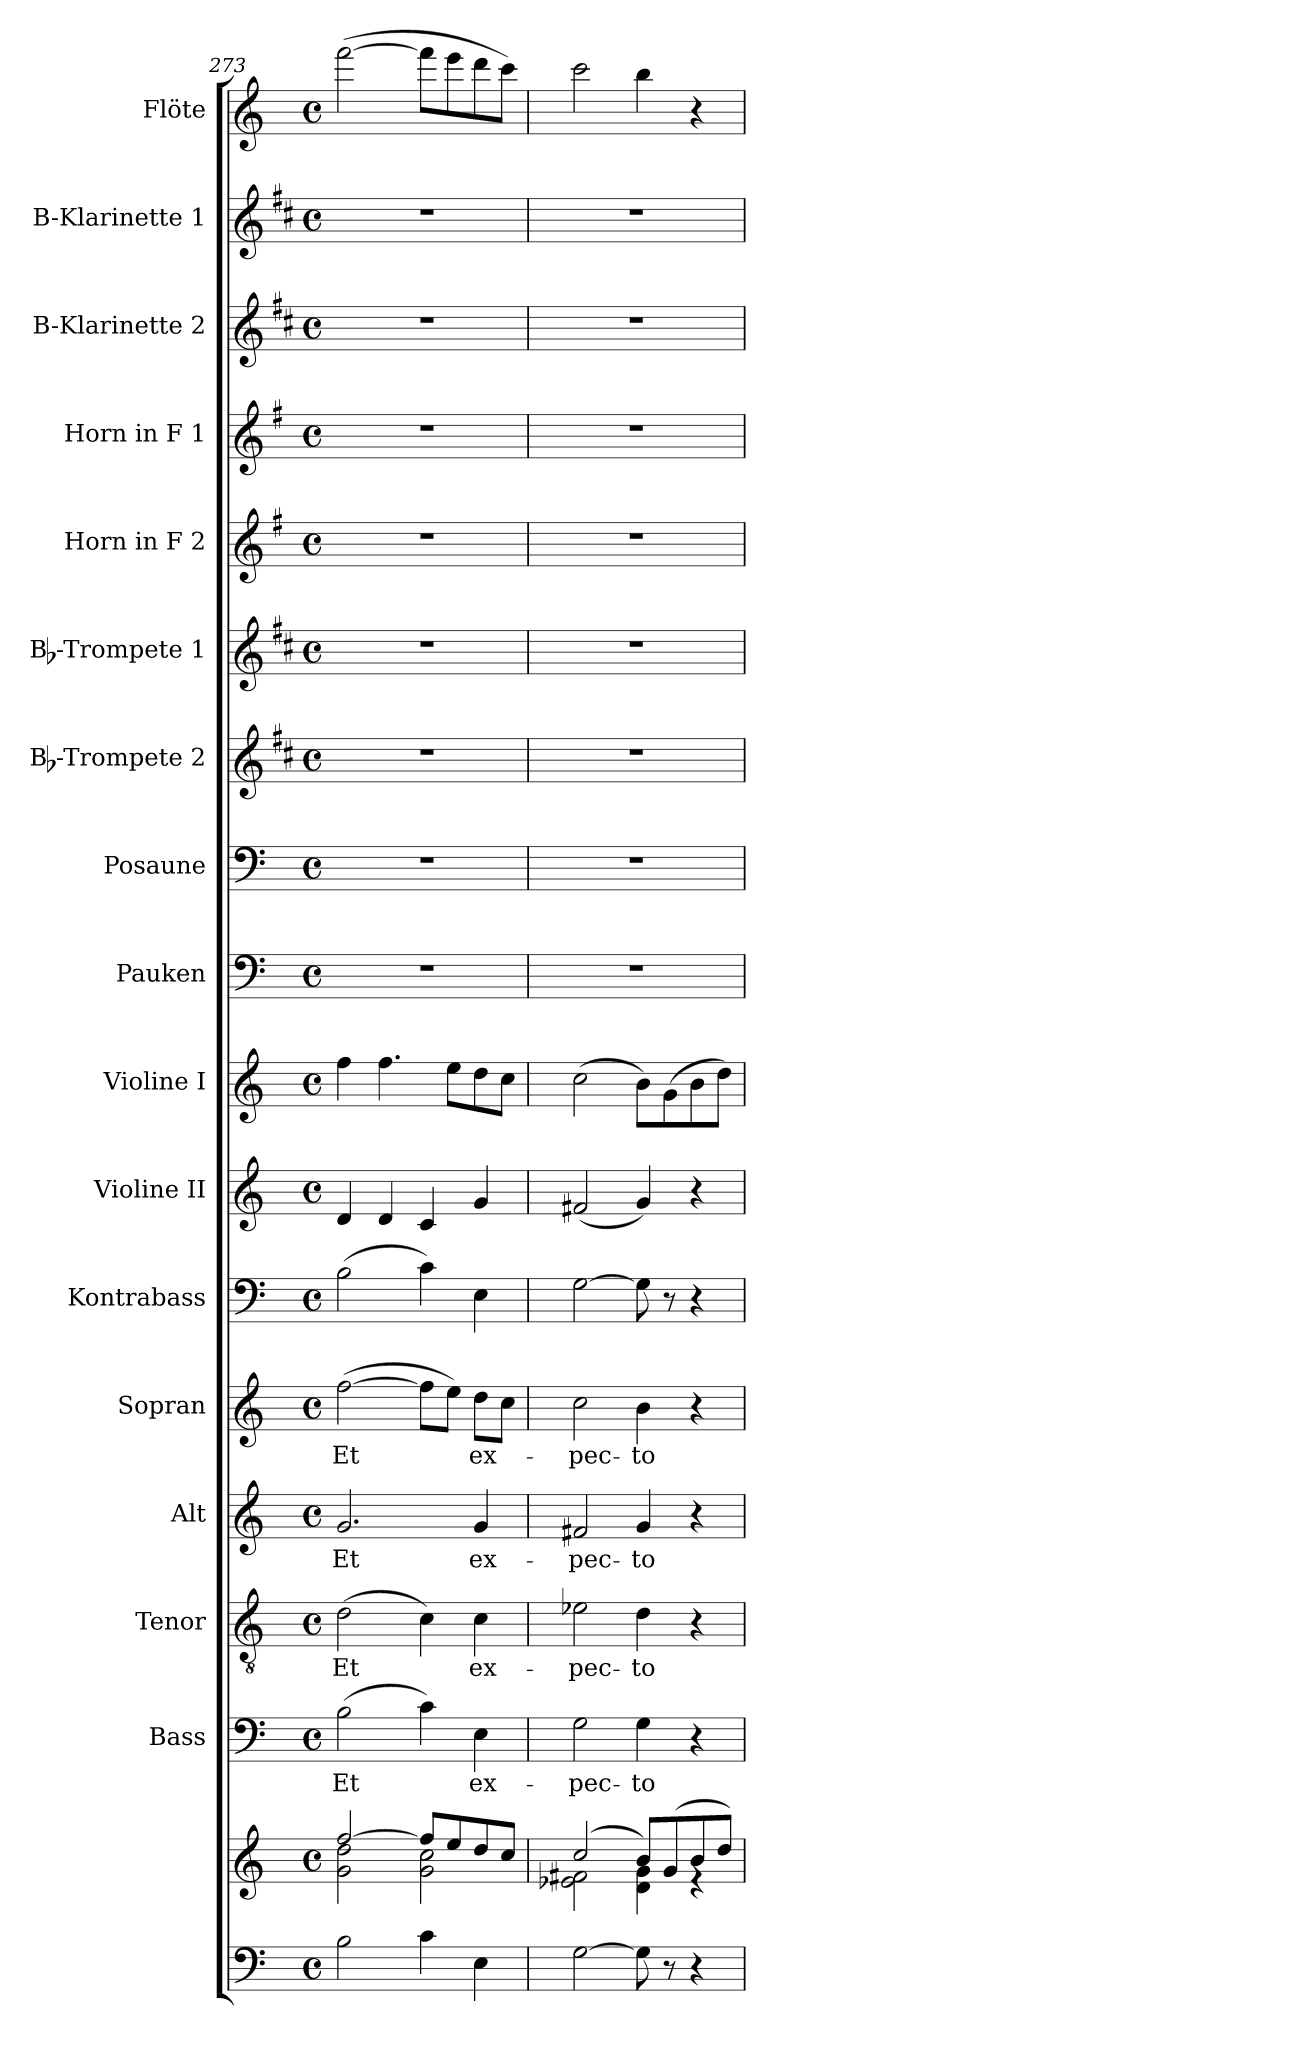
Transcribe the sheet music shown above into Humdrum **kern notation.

**kern	**kern	**kern	**text	**kern	**text	**kern	**text	**kern	**text	**kern	**kern	**kern	**kern	**kern	**kern	**kern	**kern	**kern	**kern	**kern	**kern
*part17	*part17	*part16	*part16	*part15	*part15	*part14	*part14	*part13	*part13	*part12	*part11	*part10	*part9	*part8	*part7	*part6	*part5	*part4	*part3	*part2	*part1
*staff18	*staff17	*staff16	*staff16	*staff15	*staff15	*staff14	*staff14	*staff13	*staff13	*staff12	*staff11	*staff10	*staff9	*staff8	*staff7	*staff6	*staff5	*staff4	*staff3	*staff2	*staff1
*	*	*I"Bass	*	*I"Tenor	*	*I"Alt	*	*I"Sopran	*	*I"Kontrabass	*I"Violine II	*I"Violine I	*I"Pauken	*I"Posaune	*I"Bb-Trompete 2	*I"Bb-Trompete 1	*I"Horn in F 2	*I"Horn in F 1	*I"B-Klarinette 2	*I"B-Klarinette 1	*I"Flöte
*	*	*I'B.	*	*I'T.	*	*I'A.	*	*I'S.	*	*I'Kb.	*I'Vl. II	*I'Vl. I	*I'Pk.	*I'Pos.	*I'Bb Trp. 2	*I'Bb Trp. 1	*I'Hrn. 2	*I'Hrn. 1	*I'B Kl. 2	*I'B Kl. 1	*I'Fl.
*clefF4	*clefG2	*clefF4	*	*clefGv2	*	*clefG2	*	*clefG2	*	*clefF4	*clefG2	*clefG2	*clefF4	*clefF4	*clefG2	*clefG2	*clefG2	*clefG2	*clefG2	*clefG2	*clefG2
*	*	*	*	*	*	*	*	*	*	*ITrd7c12	*	*	*	*	*ITrd1c2	*ITrd1c2	*ITrd4c7	*ITrd4c7	*ITrd1c2	*ITrd1c2	*
*k[]	*k[]	*k[]	*	*k[]	*	*k[]	*	*k[]	*	*k[]	*k[]	*k[]	*k[]	*k[]	*k[]	*k[]	*k[]	*k[]	*k[]	*k[]	*k[]
*C:	*C:	*C:	*	*C:	*	*C:	*	*C:	*	*C:	*C:	*C:	*C:	*C:	*C:	*C:	*C:	*C:	*C:	*C:	*C:
*M4/4	*M4/4	*M4/4	*	*M4/4	*	*M4/4	*	*M4/4	*	*M4/4	*M4/4	*M4/4	*M4/4	*M4/4	*M4/4	*M4/4	*M4/4	*M4/4	*M4/4	*M4/4	*M4/4
*met(c)	*met(c)	*met(c)	*	*met(c)	*	*met(c)	*	*met(c)	*	*met(c)	*met(c)	*met(c)	*met(c)	*met(c)	*met(c)	*met(c)	*met(c)	*met(c)	*met(c)	*met(c)	*met(c)
=273	=273	=273	=273	=273	=273	=273	=273	=273	=273	=273	=273	=273	=273	=273	=273	=273	=273	=273	=273	=273	=273
*	*^	*	*	*	*	*	*	*	*	*	*	*	*	*	*	*	*	*	*	*	*
!	!	!	!	!LO:LY:b	!	!LO:LY:b	!	!LO:LY:b	!	!LO:LY:b	!	!	!	!	!	!	!	!	!	!	!	!
2B\	[>2ff/	2g\ 2dd\	(>2B\	Et	(>2d\	Et	2.g/	Et	(>[2ff\	Et	(>2BB\	4d/	4ff\	1r	1r	1r	1r	1r	1r	1r	1r	(>[2fff\
.	.	.	.	.	.	.	.	.	.	.	.	4d/	4.ff\	.	.	.	.	.	.	.	.	.
4c\	8ff/L]	2g\ 2cc\	4c\)	.	4c\)	.	.	.	8ff\L]	.	4C\)	4c/	.	.	.	.	.	.	.	.	.	8fff\L]
.	8ee/	.	.	.	.	.	.	.	8ee\J)	.	.	.	8ee\L	.	.	.	.	.	.	.	.	8eee\
!	!	!	!	!LO:LY:b	!	!LO:LY:b	!	!LO:LY:b	!	!LO:LY:b	!	!	!	!	!	!	!	!	!	!	!	!
4E\	8dd/	.	4E\	ex-	4c\	ex-	4g/	ex-	8dd\L	ex-	4EE\	4g/	8dd\	.	.	.	.	.	.	.	.	8ddd\
.	8cc/J	.	.	.	.	.	.	.	8cc\J	.	.	.	8cc\J	.	.	.	.	.	.	.	.	8ccc\J)
=274	=274	=274	=274	=274	=274	=274	=274	=274	=274	=274	=274	=274	=274	=274	=274	=274	=274	=274	=274	=274	=274	=274
!	!	!	!	!LO:LY:b	!	!LO:LY:b	!	!LO:LY:b	!	!LO:LY:b	!	!	!	!	!	!	!	!	!	!	!	!
[2G\	(2cc/	2e-X\ 2f#X\	2G\	-pec-	2e-X\	-pec-	2f#X/	-pec-	2cc\	-pec-	[2GG\	(<2f#X/	(>2cc\	1r	1r	1r	1r	1r	1r	1r	1r	2ccc\
!	!	!	!	!LO:LY:b	!	!LO:LY:b	!	!LO:LY:b	!	!LO:LY:b	!	!	!	!	!	!	!	!	!	!	!	!
8G\]	8b/L)	4d\ 4g\	4G\	-to	4d\	-to	4g/	-to	4b\	-to	8GG\]	4g/)	8b\L)	.	.	.	.	.	.	.	.	4bb\
8r	(>8g/	.	.	.	.	.	.	.	.	.	8r	.	(>8g\	.	.	.	.	.	.	.	.	.
4r	8b/	4rd	4r	.	4r	.	4r	.	4r	.	4r	4r	8b\	.	.	.	.	.	.	.	.	4r
.	8dd/J)	.	.	.	.	.	.	.	.	.	.	.	8dd\J)	.	.	.	.	.	.	.	.	.
*	*v	*v	*	*	*	*	*	*	*	*	*	*	*	*	*	*	*	*	*	*	*	*
=	=	=	=	=	=	=	=	=	=	=	=	=	=	=	=	=	=	=	=	=	=
*-	*-	*-	*-	*-	*-	*-	*-	*-	*-	*-	*-	*-	*-	*-	*-	*-	*-	*-	*-	*-	*-
